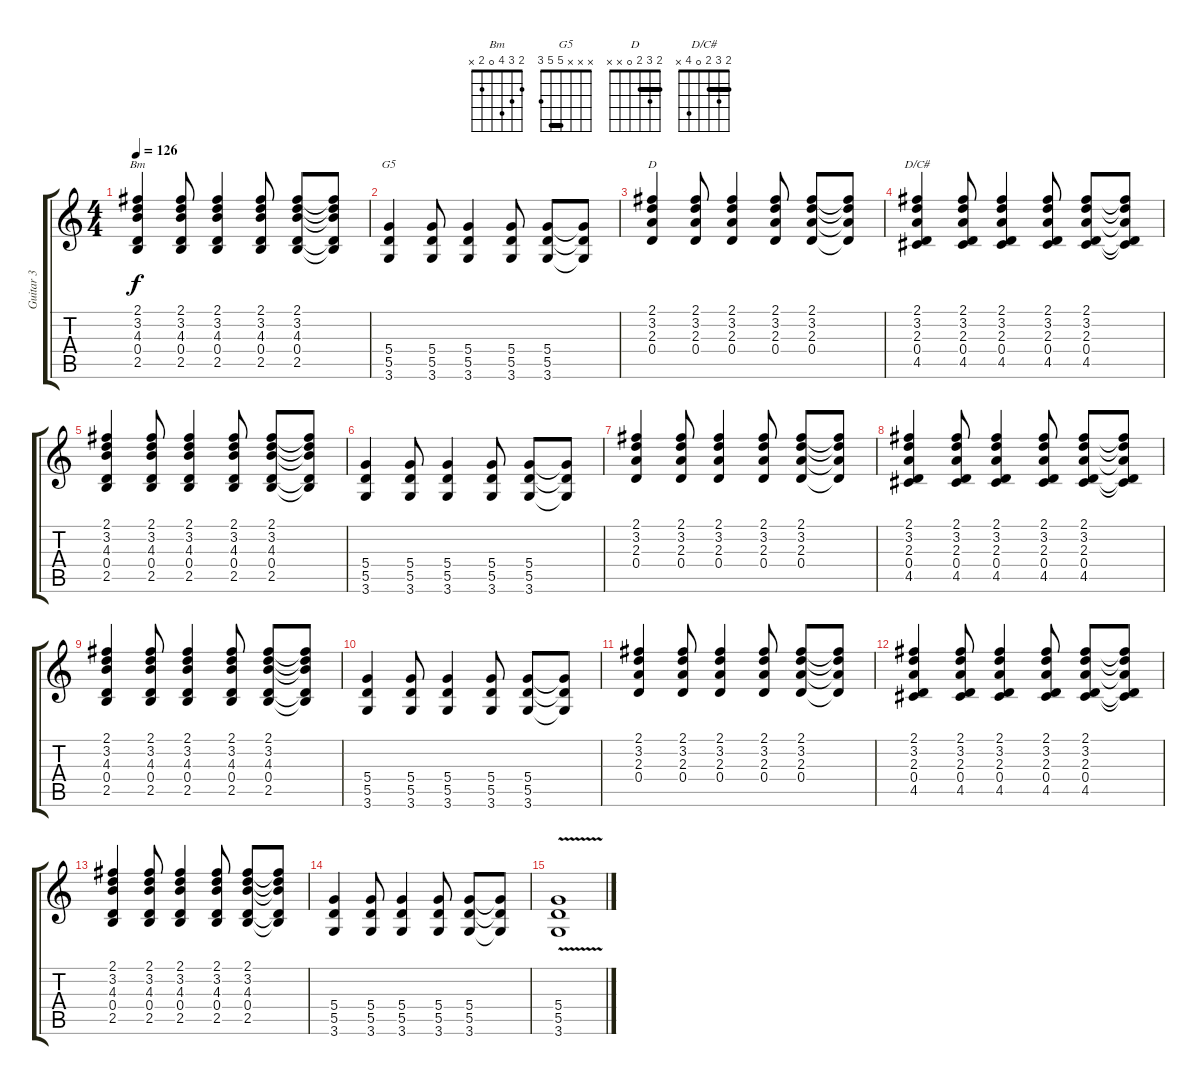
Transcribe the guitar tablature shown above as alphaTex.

\track ("Guitar 3" "Guitar 3") {instrument overdrivenguitar}
\staff {score tabs}
\tuning (E4 B3 G3 D3 A2 E2) {hide}
\chord ("Bm" 2 3 4 0 2 x)
\chord ("G5" x x x 5 5 3) {barre 5}
\chord ("D" 2 3 2 0 x x) {barre 2}
\chord ("D/C#" 2 3 2 0 4 x) {barre 2}
\ts (4 4)
\tempo 126
\clef g2
\ks c
(2.1 3.2 4.3 0.4 2.5).4{ch "Bm" dy f} (2.1 3.2 4.3 0.4 2.5).8 (2.1 3.2 4.3 0.4 2.5).4 (2.1 3.2 4.3 0.4 2.5).8 (2.1 3.2 4.3 0.4 2.5).8 (2.1{t} 3.2{t} 4.3{t} 0.4{t} 2.5{t}).8 |
(5.4 5.5 3.6).4{ch "G5"} (5.4 5.5 3.6).8 (5.4 5.5 3.6).4 (5.4 5.5 3.6).8 (5.4 5.5 3.6).8 (5.4{t} 5.5{t} 3.6{t}).8 |
(2.1 3.2 2.3 0.4).4{ch "D"} (2.1 3.2 2.3 0.4).8 (2.1 3.2 2.3 0.4).4 (2.1 3.2 2.3 0.4).8 (2.1 3.2 2.3 0.4).8 (2.1{t} 3.2{t} 2.3{t} 0.4{t}).8 |
(2.1 3.2 2.3 0.4 4.5).4{ch "D/C#"} (2.1 3.2 2.3 0.4 4.5).8 (2.1 3.2 2.3 0.4 4.5).4 (2.1 3.2 2.3 0.4 4.5).8 (2.1 3.2 2.3 0.4 4.5).8 (2.1{t} 3.2{t} 2.3{t} 0.4{t} 4.5{t}).8 |
(2.1 3.2 4.3 0.4 2.5).4 (2.1 3.2 4.3 0.4 2.5).8 (2.1 3.2 4.3 0.4 2.5).4 (2.1 3.2 4.3 0.4 2.5).8 (2.1 3.2 4.3 0.4 2.5).8 (2.1{t} 3.2{t} 4.3{t} 0.4{t} 2.5{t}).8 |
(5.4 5.5 3.6).4 (5.4 5.5 3.6).8 (5.4 5.5 3.6).4 (5.4 5.5 3.6).8 (5.4 5.5 3.6).8 (5.4{t} 5.5{t} 3.6{t}).8 |
(2.1 3.2 2.3 0.4).4 (2.1 3.2 2.3 0.4).8 (2.1 3.2 2.3 0.4).4 (2.1 3.2 2.3 0.4).8 (2.1 3.2 2.3 0.4).8 (2.1{t} 3.2{t} 2.3{t} 0.4{t}).8 |
(2.1 3.2 2.3 0.4 4.5).4 (2.1 3.2 2.3 0.4 4.5).8 (2.1 3.2 2.3 0.4 4.5).4 (2.1 3.2 2.3 0.4 4.5).8 (2.1 3.2 2.3 0.4 4.5).8 (2.1{t} 3.2{t} 2.3{t} 0.4{t} 4.5{t}).8 |
(2.1 3.2 4.3 0.4 2.5).4 (2.1 3.2 4.3 0.4 2.5).8 (2.1 3.2 4.3 0.4 2.5).4 (2.1 3.2 4.3 0.4 2.5).8 (2.1 3.2 4.3 0.4 2.5).8 (2.1{t} 3.2{t} 4.3{t} 0.4{t} 2.5{t}).8 |
(5.4 5.5 3.6).4 (5.4 5.5 3.6).8 (5.4 5.5 3.6).4 (5.4 5.5 3.6).8 (5.4 5.5 3.6).8 (5.4{t} 5.5{t} 3.6{t}).8 |
(2.1 3.2 2.3 0.4).4 (2.1 3.2 2.3 0.4).8 (2.1 3.2 2.3 0.4).4 (2.1 3.2 2.3 0.4).8 (2.1 3.2 2.3 0.4).8 (2.1{t} 3.2{t} 2.3{t} 0.4{t}).8 |
(2.1 3.2 2.3 0.4 4.5).4 (2.1 3.2 2.3 0.4 4.5).8 (2.1 3.2 2.3 0.4 4.5).4 (2.1 3.2 2.3 0.4 4.5).8 (2.1 3.2 2.3 0.4 4.5).8 (2.1{t} 3.2{t} 2.3{t} 0.4{t} 4.5{t}).8 |
(2.1 3.2 4.3 0.4 2.5).4 (2.1 3.2 4.3 0.4 2.5).8 (2.1 3.2 4.3 0.4 2.5).4 (2.1 3.2 4.3 0.4 2.5).8 (2.1 3.2 4.3 0.4 2.5).8 (2.1{t} 3.2{t} 4.3{t} 0.4{t} 2.5{t}).8 |
(5.4 5.5 3.6).4 (5.4 5.5 3.6).8 (5.4 5.5 3.6).4 (5.4 5.5 3.6).8 (5.4 5.5 3.6).8 (5.4{t} 5.5{t} 3.6{t}).8 |
(5.4{v} 5.5 3.6).1
